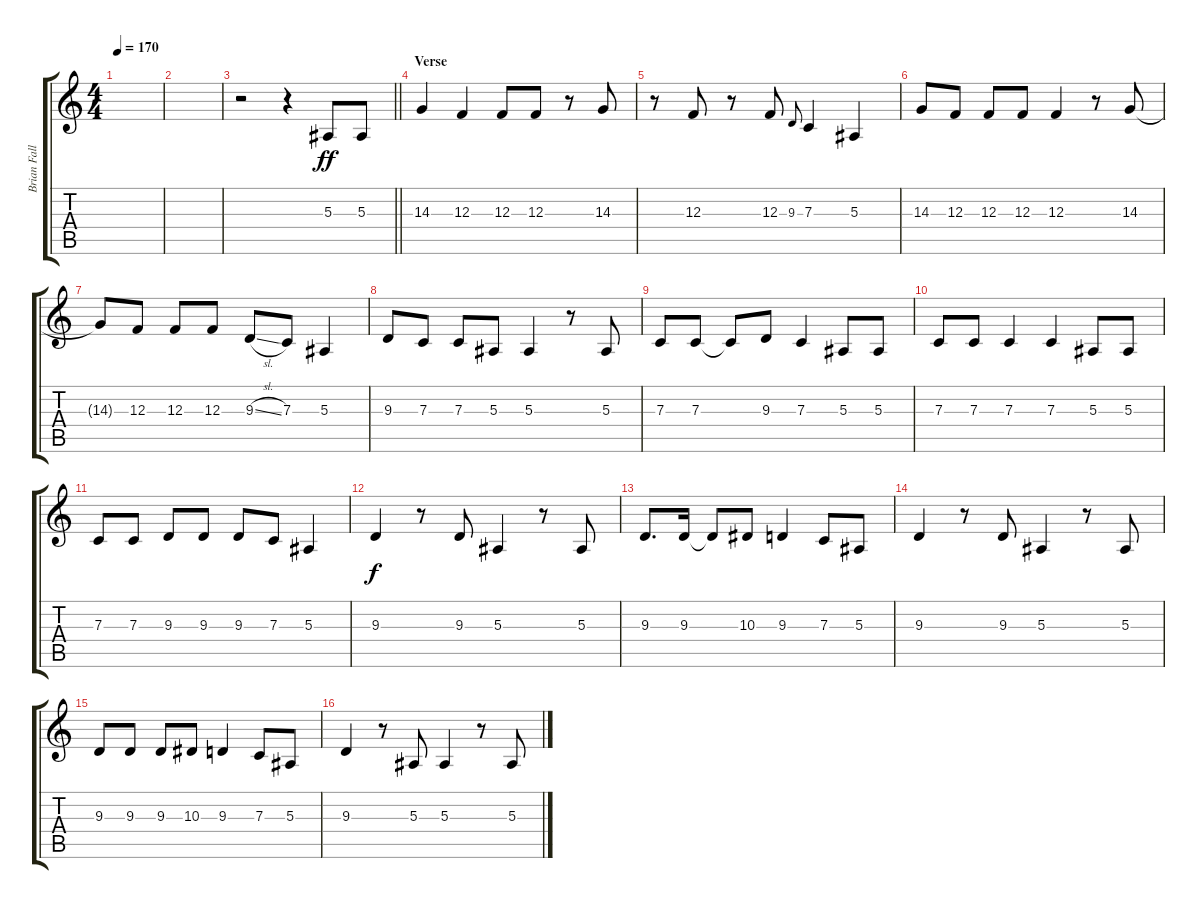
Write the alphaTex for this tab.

\track ("Brian Fallon - Vox" "Brian Fall") {instrument tenorsax}
\staff {score tabs}
\tuning (D4 A3 F3 C3 G2 D2) {hide}
\ts (4 4)
\tempo 170
\clef g2
\ks c
|
|
\barLineRight lightlight
r.2 r.4 5.3.8{dy ff} 5.3.8 |
\section ("" "Verse")
14.3.4 12.3.4 12.3.8 12.3.8 r.8 14.3.8 |
r.8 12.3.8 r.8 12.3.8 9.3.8{gr onbeat} 7.3.4 5.3.4 |
14.3.8 12.3.8 12.3.8 12.3.8 12.3.4 r.8 14.3.8 |
14.3{t}.8 12.3.8 12.3.8 12.3.8 9.3{sl}.8 7.3.8 5.3.4 |
9.3.8 7.3.8 7.3.8 5.3.8 5.3.4 r.8 5.3.8 |
7.3.8 7.3.8 7.3{t}.8 9.3.8 7.3.4 5.3.8 5.3.8 |
7.3.8 7.3.8 7.3.4 7.3.4 5.3.8 5.3.8 |
7.3.8 7.3.8 9.3.8 9.3.8 9.3.8 7.3.8 5.3.4 |
9.3.4{dy f} r.8 9.3.8 5.3.4 r.8 5.3.8 |
9.3.8{d} 9.3.16 9.3{t}.8 10.3.8 9.3.4 7.3.8 5.3.8 |
9.3.4 r.8 9.3.8 5.3.4 r.8 5.3.8 |
9.3.8 9.3.8 9.3.8 10.3.8 9.3.4 7.3.8 5.3.8 |
9.3.4 r.8 5.3.8 5.3.4 r.8 5.3.8
